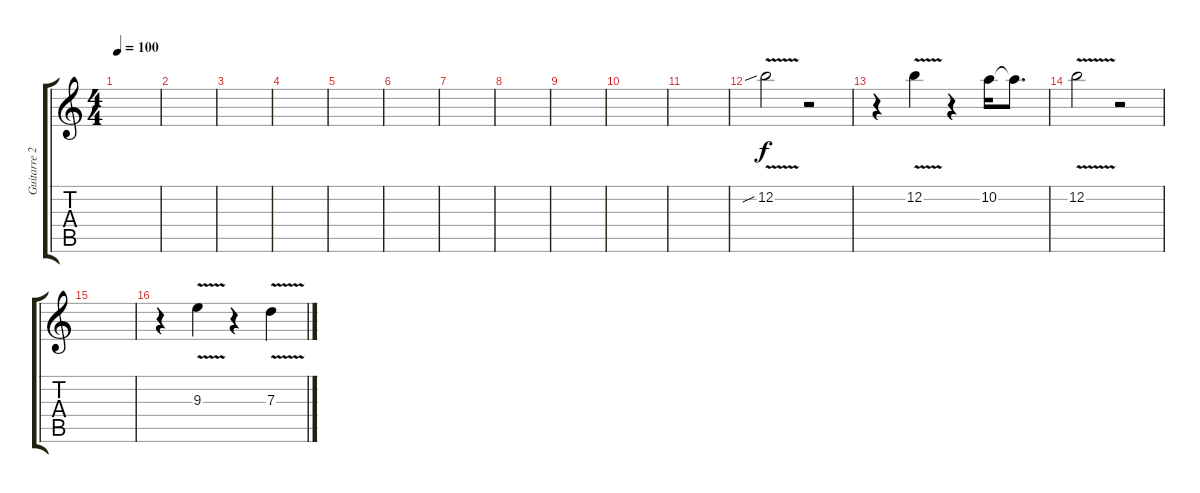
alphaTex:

\track ("Guitarre 2" "Guitarre 2") {instrument overdrivenguitar}
\staff {score tabs}
\tuning (E4 B3 G3 D3 A2 E2) {hide}
\ts (4 4)
\tempo 100
\clef g2
\ks c
|
|
|
|
|
|
|
|
|
|
|
12.2{v sib}.2 r.2 |
r.4 12.2{v}.4 r.4 10.2.16 10.2{t}.8{d} |
12.2{v}.2 r.2 |
|
r.4 9.3{v}.4 r.4 7.3{v}.4
